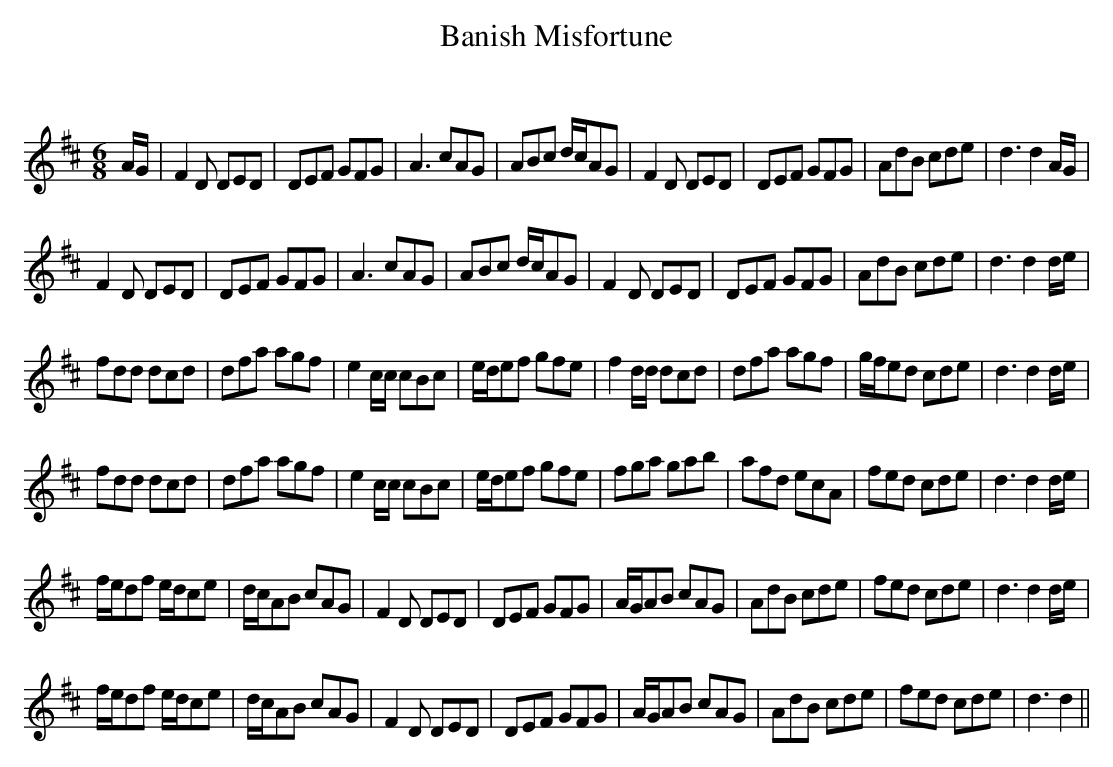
X:1
T: Banish Misfortune
C:
Q:180
K:D
M:6/8
L:1/16
AG|F4D2 D2E2D2|D2E2F2 G2F2G2|A6 c2A2G2|A2B2c2 dcA2G2|F4D2 D2E2D2|D2E2F2 G2F2G2|A2d2B2 c2d2e2|d6 d4AG|
F4D2 D2E2D2|D2E2F2 G2F2G2|A6 c2A2G2|A2B2c2 dcA2G2|F4D2 D2E2D2|D2E2F2 G2F2G2|A2d2B2 c2d2e2|d6 d4de|
f2d2d2 d2c2d2|d2f2a2 a2g2f2|e4cc c2B2c2|ede2f2 g2f2e2|f4dd d2c2d2|d2f2a2 a2g2f2|gfe2d2 c2d2e2|d6 d4de|
f2d2d2 d2c2d2|d2f2a2 a2g2f2|e4cc c2B2c2|ede2f2 g2f2e2|f2g2a2 g2a2b2|a2f2d2 e2c2A2|f2e2d2 c2d2e2|d6 d4de|
fed2f2 edc2e2|dcA2B2 c2A2G2|F4D2 D2E2D2|D2E2F2 G2F2G2|AGA2B2 c2A2G2|A2d2B2 c2d2e2|f2e2d2 c2d2e2|d6 d4de|
fed2f2 edc2e2|dcA2B2 c2A2G2|F4D2 D2E2D2|D2E2F2 G2F2G2|AGA2B2 c2A2G2|A2d2B2 c2d2e2|f2e2d2 c2d2e2|d6 d4||
